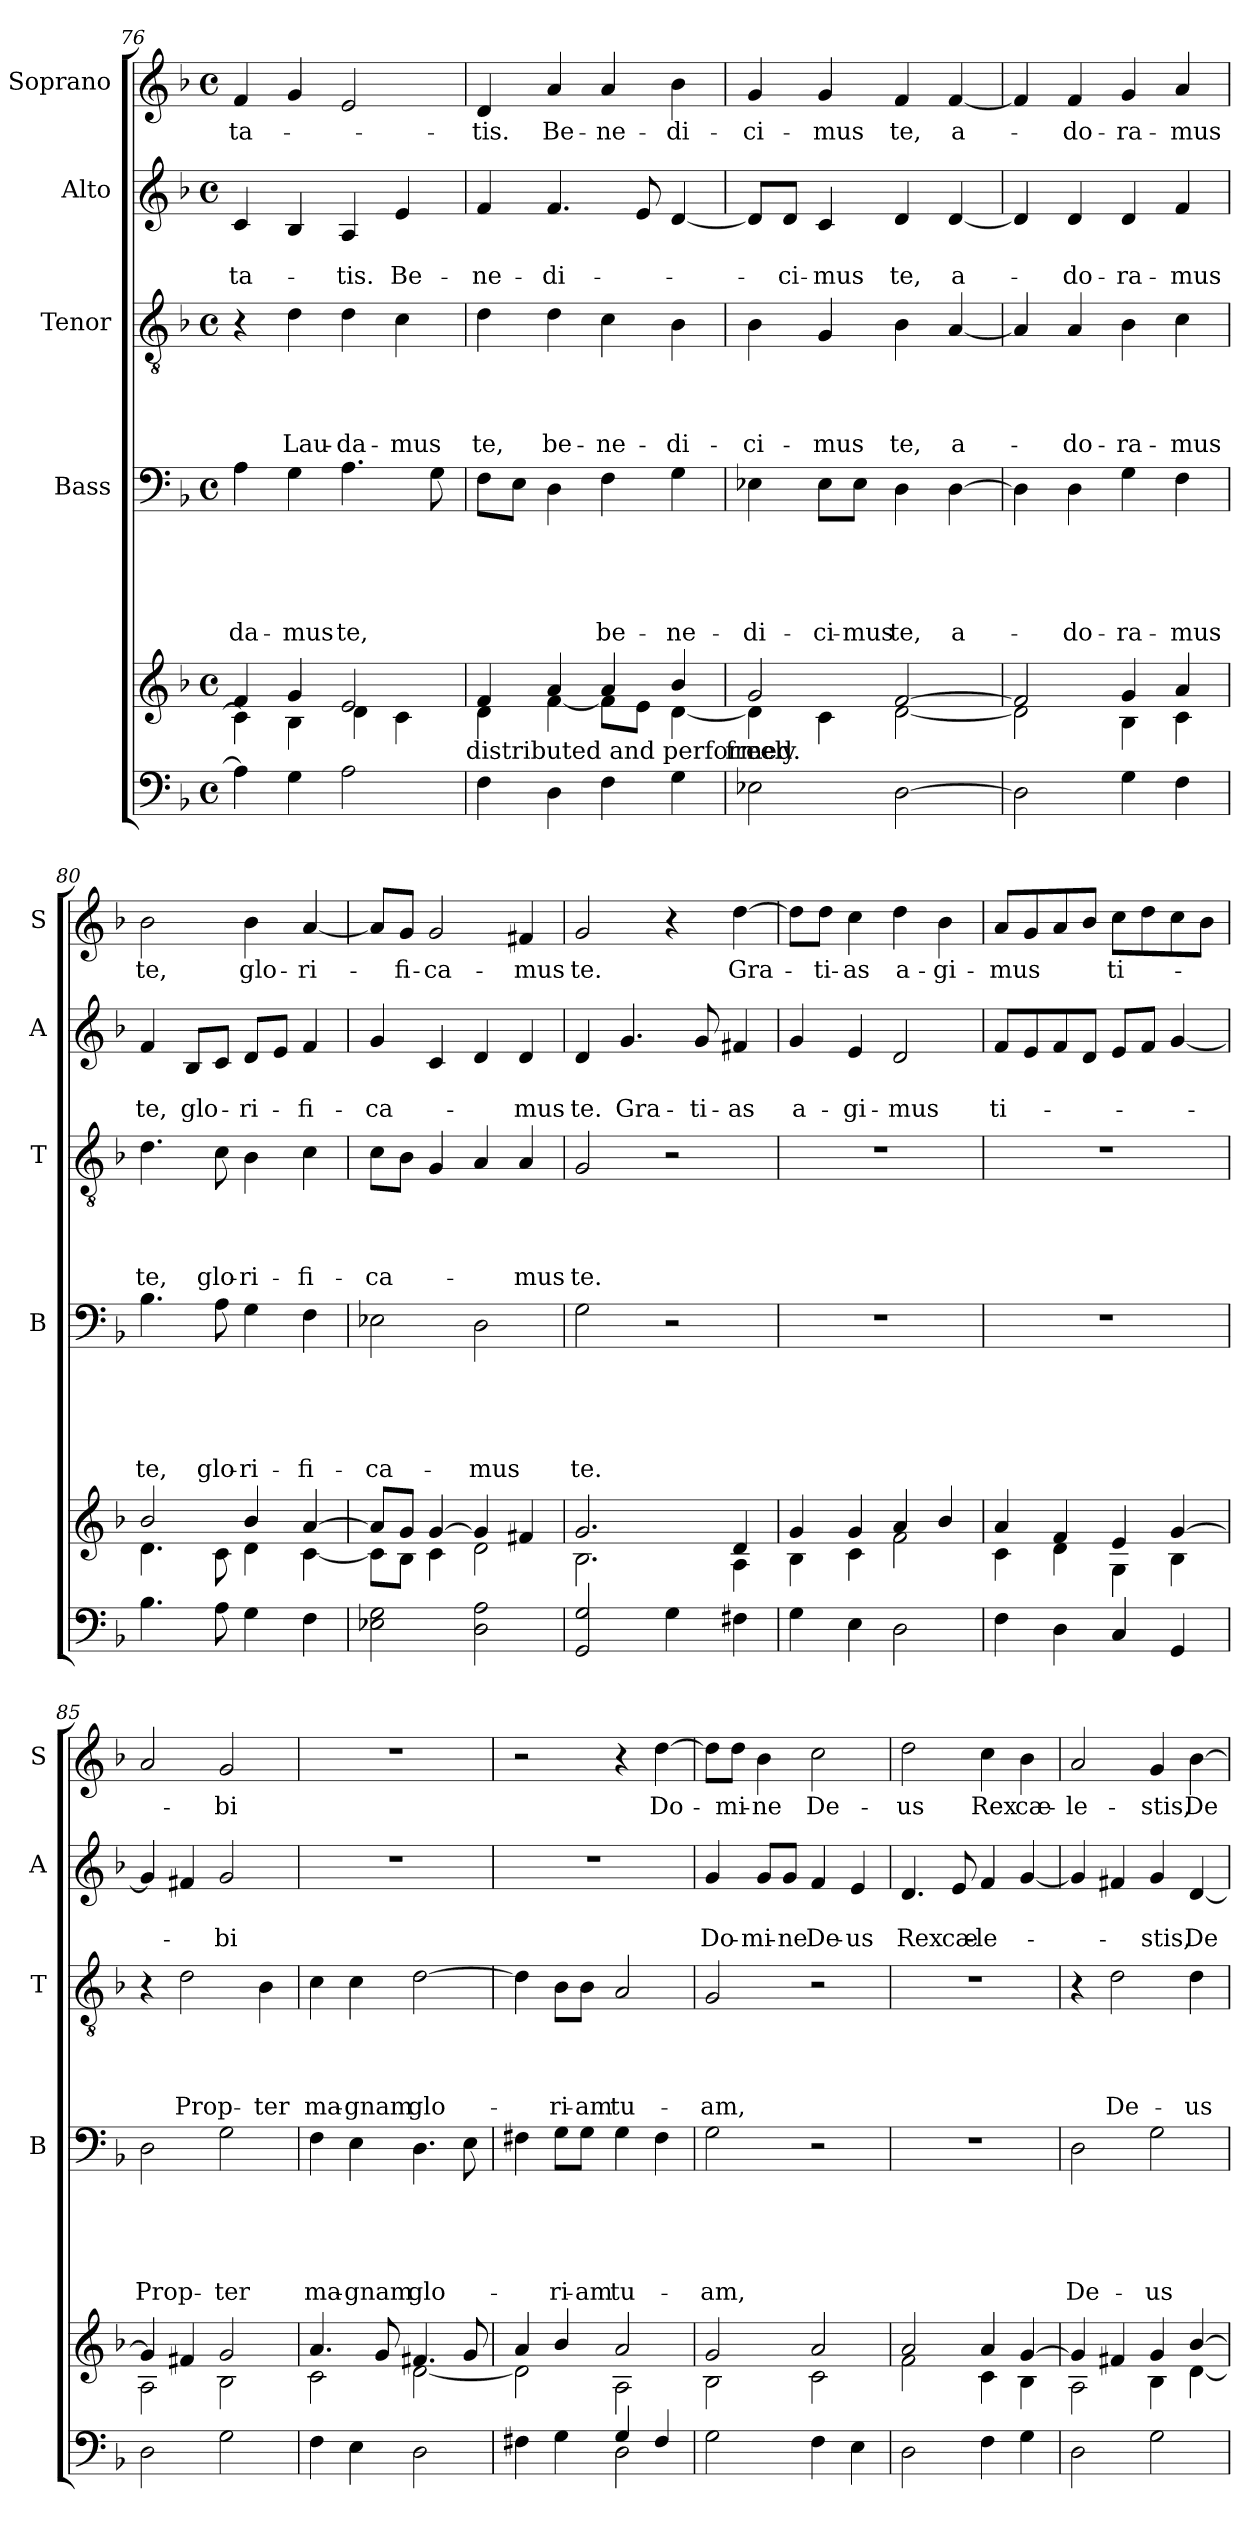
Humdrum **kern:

**kern	**kern	**kern	**text	**text	**text	**text	**text	**kern	**text	**text	**text	**text	**kern	**text	**text	**kern	**text
*part6	*part5	*part4	*part4	*part4	*part4	*part4	*part4	*part3	*part3	*part3	*part3	*part3	*part2	*part2	*part2	*part1	*part1
*staff6	*staff5	*staff4	*staff4	*staff4	*staff4	*staff4	*staff4	*staff3	*staff3	*staff3	*staff3	*staff3	*staff2	*staff2	*staff2	*staff1	*staff1
*	*	*I"Bass	*	*	*	*	*	*I"Tenor	*	*	*	*	*I"Alto	*	*	*I"Soprano	*
*	*	*I'B	*	*	*	*	*	*I'T	*	*	*	*	*I'A	*	*	*I'S	*
*clefF4	*clefG2	*clefF4	*	*	*	*	*	*clefGv2	*	*	*	*	*clefG2	*	*	*clefG2	*
*k[b-]	*k[b-]	*k[b-]	*	*	*	*	*	*k[b-]	*	*	*	*	*k[b-]	*	*	*k[b-]	*
*F:	*F:	*F:	*	*	*	*	*	*F:	*	*	*	*	*F:	*	*	*F:	*
*M4/4	*M4/4	*M4/4	*	*	*	*	*	*M4/4	*	*	*	*	*M4/4	*	*	*M4/4	*
*met(c)	*met(c)	*met(c)	*	*	*	*	*	*met(c)	*	*	*	*	*met(c)	*	*	*met(c)	*
=76	=76	=76	=76	=76	=76	=76	=76	=76	=76	=76	=76	=76	=76	=76	=76	=76	=76
*	*^	*	*	*	*	*	*	*	*	*	*	*	*	*	*	*	*
!	!	!	!	!	!	!	!	!LO:LY:b	!	!	!	!	!	!	!	!LO:LY:b	!	!LO:LY:b
4A\]	4f/	4c\]	4A\	.	.	.	.	-da-	4r	.	.	.	.	4c/	.	-ta-	4f/	-ta-
!	!	!	!	!	!	!	!	!LO:LY:b	!	!	!	!	!LO:LY:b	!	!	!	!	!
4G\	4g/	4B-\	4G\	.	.	.	.	-mus	4d\	.	.	.	Lau-	4B-/	.	.	4g/	.
!	!	!	!	!	!	!	!	!LO:LY:b	!	!	!	!	!LO:LY:b	!	!	!LO:LY:b	!	!
2A\	2e/	4d\	4.A\	.	.	.	.	te,	4d\	.	.	.	-da-	4A/	.	-tis.	2e/	.
!	!	!	!	!	!	!	!	!	!	!	!	!	!LO:LY:b	!	!	!LO:LY:b	!	!
.	.	4c\	.	.	.	.	.	.	4c\	.	.	.	-mus	4e/	.	Be-	.	.
.	.	.	8G\	.	.	.	.	.	.	.	.	.	.	.	.	.	.	.
!	!LO:TX:b:t=distributed and performed	!	!	!	!	!	!	!	!	!	!	!	!	!	!	!	!	!
=77	=77	=77	=77	=77	=77	=77	=77	=77	=77	=77	=77	=77	=77	=77	=77	=77	=77	=77
!	!	!	!	!	!	!	!	!	!	!	!	!	!LO:LY:b	!	!	!LO:LY:b	!	!LO:LY:b
4F\	4f/	4d\	8F\L	.	.	.	.	.	4d\	.	.	.	te,	4f/	.	-ne-	4d/	-tis.
.	.	.	8E\J	.	.	.	.	.	.	.	.	.	.	.	.	.	.	.
!	!	!	!	!	!	!	!	!	!	!	!	!	!LO:LY:b	!	!	!LO:LY:b	!	!LO:LY:b
4D\	4a/	[<4f\	4D\	.	.	.	.	.	4d\	.	.	.	be-	4.f/	.	-di-	4a/	Be-
!	!	!	!	!	!	!	!	!LO:LY:b	!	!	!	!	!LO:LY:b	!	!	!	!	!LO:LY:b
4F\	4a/	8f\L]	4F\	.	.	.	.	be-	4c\	.	.	.	-ne-	.	.	.	4a/	-ne-
.	.	8e\J	.	.	.	.	.	.	.	.	.	.	.	8e/	.	.	.	.
!	!	!	!	!	!	!	!	!LO:LY:b	!	!	!	!	!LO:LY:b	!	!	!	!	!LO:LY:b
4G\	4b-/	[>4d\	4G\	.	.	.	.	-ne-	4B-\	.	.	.	-di-	[>4d/	.	.	4b-\	-di-
!	!	!LO:TX:b:t=freely.	!	!	!	!	!	!	!	!	!	!	!	!	!	!	!	!
!!LO:PB:g=z
=78	=78	=78	=78	=78	=78	=78	=78	=78	=78	=78	=78	=78	=78	=78	=78	=78	=78	=78
!	!	!	!	!	!	!	!	!LO:LY:b	!	!	!	!	!LO:LY:b	!	!	!	!	!LO:LY:b
2E-X\	2g/	4d\]	4E-X\	.	.	.	.	-di-	4B-\	.	.	.	-ci-	8d/L]	.	.	4g/	-ci-
!	!	!	!	!	!	!	!	!	!	!	!	!	!	!	!	!LO:LY:b	!	!
.	.	.	.	.	.	.	.	.	.	.	.	.	.	8d/J	.	-ci-	.	.
!	!	!	!	!	!	!	!	!LO:LY:b	!	!	!	!	!LO:LY:b	!	!	!LO:LY:b	!	!LO:LY:b
.	.	4c\	8E-\L	.	.	.	.	-ci-	4G/	.	.	.	-mus	4c/	.	-mus	4g/	-mus
!	!	!	!	!	!	!	!	!LO:LY:b	!	!	!	!	!	!	!	!	!	!
.	.	.	8E-\J	.	.	.	.	-mus	.	.	.	.	.	.	.	.	.	.
!	!	!	!	!	!	!	!	!LO:LY:b	!	!	!	!	!LO:LY:b	!	!	!LO:LY:b	!	!LO:LY:b
[>2D\	[>2f/	[<2d\	4D\	.	.	.	.	te,	4B-\	.	.	.	te,	4d/	.	te,	4f/	te,
!	!	!	!	!	!	!	!	!LO:LY:b	!	!	!	!	!LO:LY:b	!	!	!LO:LY:b	!	!LO:LY:b
.	.	.	[>4D\	.	.	.	.	a-	[<4A/	.	.	.	a-	[<4d/	.	a-	[<4f/	a-
=79	=79	=79	=79	=79	=79	=79	=79	=79	=79	=79	=79	=79	=79	=79	=79	=79	=79	=79
2D\]	2f/]	2d\]	4D\]	.	.	.	.	.	4A/]	.	.	.	.	4d/]	.	.	4f/]	.
!	!	!	!	!	!	!	!	!LO:LY:b	!	!	!	!	!LO:LY:b	!	!	!LO:LY:b	!	!LO:LY:b
.	.	.	4D\	.	.	.	.	-do-	4A/	.	.	.	-do-	4d/	.	-do-	4f/	-do-
!	!	!	!	!	!	!	!	!LO:LY:b	!	!	!	!	!LO:LY:b	!	!	!LO:LY:b	!	!LO:LY:b
4G\	4g/	4B-\	4G\	.	.	.	.	-ra-	4B-\	.	.	.	-ra-	4d/	.	-ra-	4g/	-ra-
!	!	!	!	!	!	!	!	!LO:LY:b	!	!	!	!	!LO:LY:b	!	!	!LO:LY:b	!	!LO:LY:b
4F\	4a/	4c\	4F\	.	.	.	.	-mus	4c\	.	.	.	-mus	4f/	.	-mus	4a/	-mus
=80	=80	=80	=80	=80	=80	=80	=80	=80	=80	=80	=80	=80	=80	=80	=80	=80	=80	=80
!	!	!	!	!	!	!	!	!LO:LY:b	!	!	!	!	!LO:LY:b	!	!	!LO:LY:b	!	!LO:LY:b
4.B-\	2b-/	4.d\	4.B-\	.	.	.	.	te,	4.d\	.	.	.	te,	4f/	.	te,	2b-\	te,
!	!	!	!	!	!	!	!	!	!	!	!	!	!	!	!	!LO:LY:b	!	!
.	.	.	.	.	.	.	.	.	.	.	.	.	.	8B-/L	.	glo-	.	.
!	!	!	!	!	!	!	!	!LO:LY:b	!	!	!	!	!LO:LY:b	!	!	!	!	!
8A\	.	8c\	8A\	.	.	.	.	glo-	8c\	.	.	.	glo-	8c/J	.	.	.	.
!	!	!	!	!	!	!	!	!LO:LY:b	!	!	!	!	!LO:LY:b	!	!	!LO:LY:b	!	!LO:LY:b
4G\	4b-/	4d\	4G\	.	.	.	.	-ri-	4B-\	.	.	.	-ri-	8d/L	.	-ri-	4b-\	glo-
.	.	.	.	.	.	.	.	.	.	.	.	.	.	8e/J	.	.	.	.
!	!	!	!	!	!	!	!	!LO:LY:b	!	!	!	!	!LO:LY:b	!	!	!LO:LY:b	!	!LO:LY:b
4F\	[>4a/	[<4c\	4F\	.	.	.	.	-fi-	4c\	.	.	.	-fi-	4f/	.	-fi-	[<4a/	-ri-
=81	=81	=81	=81	=81	=81	=81	=81	=81	=81	=81	=81	=81	=81	=81	=81	=81	=81	=81
!	!	!	!	!	!	!	!	!LO:LY:b	!	!	!	!	!LO:LY:b	!	!	!LO:LY:b	!	!
2E-X\ 2G\	8a/L]	8c\L]	2E-X\	.	.	.	.	-ca-	8c\L	.	.	.	-ca-	4g/	.	-ca-	8a/L]	.
!	!	!	!	!	!	!	!	!	!	!	!	!	!	!	!	!	!	!LO:LY:b
.	8g/J	8B-\J	.	.	.	.	.	.	8B-\J	.	.	.	.	.	.	.	8g/J	-fi-
!	!	!	!	!	!	!	!	!	!	!	!	!	!	!	!	!	!	!LO:LY:b
.	[>4g/	4c\	.	.	.	.	.	.	4G/	.	.	.	.	4c/	.	.	2g/	-ca-
!	!	!	!	!	!	!	!	!LO:LY:b	!	!	!	!	!	!	!	!	!	!
2D\ 2A\	4g/]	2d\	2D\	.	.	.	.	-mus	4A/	.	.	.	.	4d/	.	.	.	.
!	!	!	!	!	!	!	!	!	!	!	!	!	!LO:LY:b	!	!	!LO:LY:b	!	!LO:LY:b
.	4f#X/	.	.	.	.	.	.	.	4A/	.	.	.	-mus	4d/	.	-mus	4f#X/	-mus
!!LO:LB:g=z
=82	=82	=82	=82	=82	=82	=82	=82	=82	=82	=82	=82	=82	=82	=82	=82	=82	=82	=82
!	!	!	!	!	!	!	!	!LO:LY:b	!	!	!	!	!LO:LY:b	!	!	!LO:LY:b	!	!LO:LY:b
2GG/ 2G/	2.g/	2.B-\	2G\	.	.	.	.	te.	2G/	.	.	.	te.	4d/	.	te.	2g/	te.
!	!	!	!	!	!	!	!	!	!	!	!	!	!	!	!	!LO:LY:b	!	!
.	.	.	.	.	.	.	.	.	.	.	.	.	.	4.g/	.	Gra-	.	.
4G\	.	.	2r	.	.	.	.	.	2r	.	.	.	.	.	.	.	4r	.
!	!	!	!	!	!	!	!	!	!	!	!	!	!	!	!	!LO:LY:b	!	!
.	.	.	.	.	.	.	.	.	.	.	.	.	.	8g/	.	-ti-	.	.
!	!	!	!	!	!	!	!	!	!	!	!	!	!	!	!	!LO:LY:b	!	!LO:LY:b
4F#X\	4d/	4A\	.	.	.	.	.	.	.	.	.	.	.	4f#X/	.	-as	[>4dd\	Gra-
=83	=83	=83	=83	=83	=83	=83	=83	=83	=83	=83	=83	=83	=83	=83	=83	=83	=83	=83
!	!	!	!	!	!	!	!	!	!	!	!	!	!	!	!	!LO:LY:b	!	!
4G\	4g/	4B-\	1r	.	.	.	.	.	1r	.	.	.	.	4g/	.	a-	8dd\L]	.
!	!	!	!	!	!	!	!	!	!	!	!	!	!	!	!	!	!	!LO:LY:b
.	.	.	.	.	.	.	.	.	.	.	.	.	.	.	.	.	8dd\J	-ti-
!	!	!	!	!	!	!	!	!	!	!	!	!	!	!	!	!LO:LY:b	!	!LO:LY:b
4E\	4g/	4c\	.	.	.	.	.	.	.	.	.	.	.	4e/	.	-gi-	4cc\	-as
!	!	!	!	!	!	!	!	!	!	!	!	!	!	!	!	!LO:LY:b	!	!LO:LY:b
2D\	4a/	2f\	.	.	.	.	.	.	.	.	.	.	.	2d/	.	-mus	4dd\	a-
!	!	!	!	!	!	!	!	!	!	!	!	!	!	!	!	!	!	!LO:LY:b
.	4b-/	.	.	.	.	.	.	.	.	.	.	.	.	.	.	.	4b-\	-gi-
=84	=84	=84	=84	=84	=84	=84	=84	=84	=84	=84	=84	=84	=84	=84	=84	=84	=84	=84
!	!	!	!	!	!	!	!	!	!	!	!	!	!	!	!	!LO:LY:b	!	!LO:LY:b
4F\	4a/	4c\	1r	.	.	.	.	.	1r	.	.	.	.	8f/L	.	ti-	8a/L	-mus
.	.	.	.	.	.	.	.	.	.	.	.	.	.	8e/	.	.	8g/	.
4D\	4f/	4d\	.	.	.	.	.	.	.	.	.	.	.	8f/	.	.	8a/	.
.	.	.	.	.	.	.	.	.	.	.	.	.	.	8d/J	.	.	8b-/J	.
!	!	!	!	!	!	!	!	!	!	!	!	!	!	!	!	!	!	!LO:LY:b
4C/	4e/	4G\	.	.	.	.	.	.	.	.	.	.	.	8e/L	.	.	8cc\L	ti-
.	.	.	.	.	.	.	.	.	.	.	.	.	.	8f/J	.	.	8dd\	.
4GG/	[>4g/	4B-\	.	.	.	.	.	.	.	.	.	.	.	[<4g/	.	.	8cc\	.
.	.	.	.	.	.	.	.	.	.	.	.	.	.	.	.	.	8b-\J	.
=85	=85	=85	=85	=85	=85	=85	=85	=85	=85	=85	=85	=85	=85	=85	=85	=85	=85	=85
!	!	!	!	!	!	!	!	!LO:LY:b	!	!	!	!	!	!	!	!	!	!
2D\	4g/]	2A\	2D\	.	.	.	.	Prop-	4r	.	.	.	.	4g/]	.	.	2a/	.
!	!	!	!	!	!	!	!	!	!	!	!	!	!LO:LY:b	!	!	!	!	!
.	4f#X/	.	.	.	.	.	.	.	2d\	.	.	.	Prop-	4f#X/	.	.	.	.
!	!	!	!	!	!	!	!	!LO:LY:b	!	!	!	!	!	!	!	!LO:LY:b	!	!LO:LY:b
2G\	2g/	2B-\	2G\	.	.	.	.	-ter	.	.	.	.	.	2g/	.	-bi	2g/	-bi
!	!	!	!	!	!	!	!	!	!	!	!	!	!LO:LY:b	!	!	!	!	!
.	.	.	.	.	.	.	.	.	4B-\	.	.	.	-ter	.	.	.	.	.
!!LO:PB:g=z
=86	=86	=86	=86	=86	=86	=86	=86	=86	=86	=86	=86	=86	=86	=86	=86	=86	=86	=86
!	!	!	!	!	!	!	!	!LO:LY:b	!	!	!	!	!LO:LY:b	!	!	!	!	!
4F\	4.a/	2c\	4F\	.	.	.	.	ma-	4c\	.	.	.	ma-	1r	.	.	1r	.
!	!	!	!	!	!	!	!	!LO:LY:b	!	!	!	!	!LO:LY:b	!	!	!	!	!
4E\	.	.	4E\	.	.	.	.	-gnam	4c\	.	.	.	-gnam	.	.	.	.	.
.	8g/	.	.	.	.	.	.	.	.	.	.	.	.	.	.	.	.	.
!	!	!	!	!	!	!	!	!LO:LY:b	!	!	!	!	!LO:LY:b	!	!	!	!	!
2D\	4.f#X/	[<2d\	4.D\	.	.	.	.	glo-	[>2d\	.	.	.	glo-	.	.	.	.	.
.	8g/	.	8E\	.	.	.	.	.	.	.	.	.	.	.	.	.	.	.
=87	=87	=87	=87	=87	=87	=87	=87	=87	=87	=87	=87	=87	=87	=87	=87	=87	=87	=87
*^	*	*	*	*	*	*	*	*	*	*	*	*	*	*	*	*	*	*
2ryy	4F#X\	4a/	2d\]	4F#X\	.	.	.	.	.	4d\]	.	.	.	.	1r	.	.	2r	.
!	!	!	!	!	!	!	!	!	!LO:LY:b	!	!	!	!	!LO:LY:b	!	!	!	!	!
.	4G\	4b-/	.	8G\L	.	.	.	.	-ri-	8B-\L	.	.	.	-ri-	.	.	.	.	.
!	!	!	!	!	!	!	!	!	!LO:LY:b	!	!	!	!	!LO:LY:b	!	!	!	!	!
.	.	.	.	8G\J	.	.	.	.	-am	8B-\J	.	.	.	-am	.	.	.	.	.
!	!	!	!	!	!	!	!	!	!LO:LY:b	!	!	!	!	!LO:LY:b	!	!	!	!	!
4G/	2D\	2a/	2A\	4G\	.	.	.	.	tu-	2A/	.	.	.	tu-	.	.	.	4r	.
!	!	!	!	!	!	!	!	!	!	!	!	!	!	!	!	!	!	!	!LO:LY:b
4F#/	.	.	.	4F#\	.	.	.	.	.	.	.	.	.	.	.	.	.	[>4dd\	Do-
*v	*v	*	*	*	*	*	*	*	*	*	*	*	*	*	*	*	*	*	*
=88	=88	=88	=88	=88	=88	=88	=88	=88	=88	=88	=88	=88	=88	=88	=88	=88	=88	=88
!	!	!	!	!	!	!	!	!LO:LY:b	!	!	!	!	!LO:LY:b	!	!	!LO:LY:b	!	!
2G\	2g/	2B-\	2G\	.	.	.	.	-am,	2G/	.	.	.	-am,	4g/	.	Do-	8dd\L]	.
!	!	!	!	!	!	!	!	!	!	!	!	!	!	!	!	!	!	!LO:LY:b
.	.	.	.	.	.	.	.	.	.	.	.	.	.	.	.	.	8dd\J	-mi-
!	!	!	!	!	!	!	!	!	!	!	!	!	!	!	!	!LO:LY:b	!	!LO:LY:b
.	.	.	.	.	.	.	.	.	.	.	.	.	.	8g/L	.	-mi-	4b-\	-ne
!	!	!	!	!	!	!	!	!	!	!	!	!	!	!	!	!LO:LY:b	!	!
.	.	.	.	.	.	.	.	.	.	.	.	.	.	8g/J	.	-ne	.	.
!	!	!	!	!	!	!	!	!	!	!	!	!	!	!	!	!LO:LY:b	!	!LO:LY:b
4F\	2a/	2c\	2r	.	.	.	.	.	2r	.	.	.	.	4f/	.	De-	2cc\	De-
!	!	!	!	!	!	!	!	!	!	!	!	!	!	!	!	!LO:LY:b	!	!
4E\	.	.	.	.	.	.	.	.	.	.	.	.	.	4e/	.	-us	.	.
=89	=89	=89	=89	=89	=89	=89	=89	=89	=89	=89	=89	=89	=89	=89	=89	=89	=89	=89
!	!	!	!	!	!	!	!	!	!	!	!	!	!	!	!	!LO:LY:b	!	!LO:LY:b
2D\	2a/	2f\	1r	.	.	.	.	.	1r	.	.	.	.	4.d/	.	Rex	2dd\	-us
!	!	!	!	!	!	!	!	!	!	!	!	!	!	!	!	!LO:LY:b	!	!
.	.	.	.	.	.	.	.	.	.	.	.	.	.	8e/	.	cæ-	.	.
!	!	!	!	!	!	!	!	!	!	!	!	!	!	!	!	!LO:LY:b	!	!LO:LY:b
4F\	4a/	4c\	.	.	.	.	.	.	.	.	.	.	.	4f/	.	-le-	4cc\	Rex
!	!	!	!	!	!	!	!	!	!	!	!	!	!	!	!	!	!	!LO:LY:b
4G\	[<4g/	4B-\	.	.	.	.	.	.	.	.	.	.	.	[<4g/	.	.	4b-\	cæ-
!!LO:LB:g=z
=90	=90	=90	=90	=90	=90	=90	=90	=90	=90	=90	=90	=90	=90	=90	=90	=90	=90	=90
!	!	!	!	!	!	!	!	!LO:LY:b	!	!	!	!	!	!	!	!	!	!LO:LY:b
2D\	4g/]	2A\	2D\	.	.	.	.	De-	4r	.	.	.	.	4g/]	.	.	2a/	-le-
!	!	!	!	!	!	!	!	!	!	!	!	!	!LO:LY:b	!	!	!	!	!
.	4f#X/	.	.	.	.	.	.	.	2d\	.	.	.	De-	4f#X/	.	.	.	.
!	!	!	!	!	!	!	!	!LO:LY:b	!	!	!	!	!	!	!	!LO:LY:b	!	!LO:LY:b
2G\	4g/	4B-\	2G\	.	.	.	.	-us	.	.	.	.	.	4g/	.	-stis,	4g/	-stis,
!	!	!	!	!	!	!	!	!	!	!	!	!	!LO:LY:b	!	!	!LO:LY:b	!	!LO:LY:b
.	[>4b-/	[<4d\	.	.	.	.	.	.	4d\	.	.	.	-us	[<4d/	.	De-	[>4b-\	De-
*	*v	*v	*	*	*	*	*	*	*	*	*	*	*	*	*	*	*	*
=	=	=	=	=	=	=	=	=	=	=	=	=	=	=	=	=	=
*-	*-	*-	*-	*-	*-	*-	*-	*-	*-	*-	*-	*-	*-	*-	*-	*-	*-
